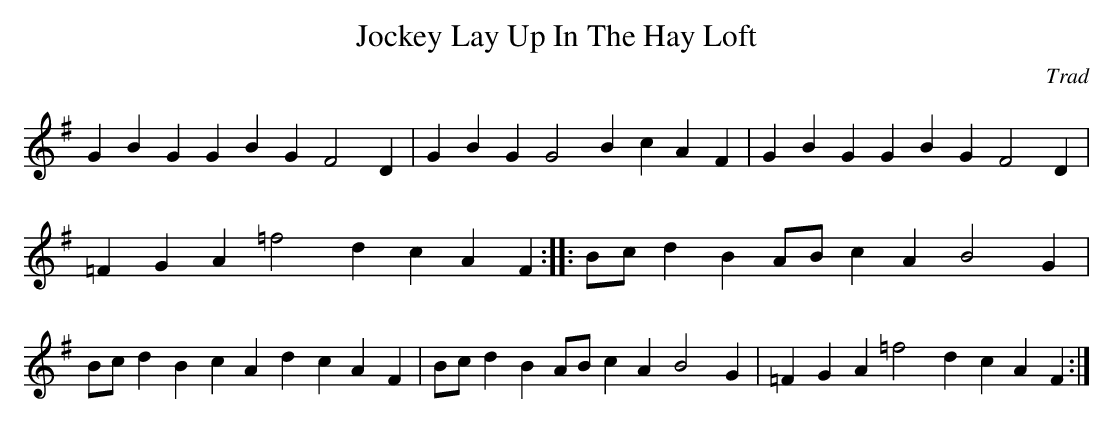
X:1
T:Jockey Lay Up In The Hay Loft
M:9/8l
C:Trad
K:G
G2B2G2 G2B2G2 F4 D2| G2B2G2 G4 B2 c2A2F2|G2B2G2 G2B2G2 F4 D2|\
=F2G2A2 =f4 d2 c2A2F2:: Bcd2B2 ABc2A2 B4 G2| Bcd2B2 c2A2d2 c2A2F2|\
Bcd2B2 ABc2A2 B4 G2| =F2G2A2 =f4 d2 c2A2F2:|
